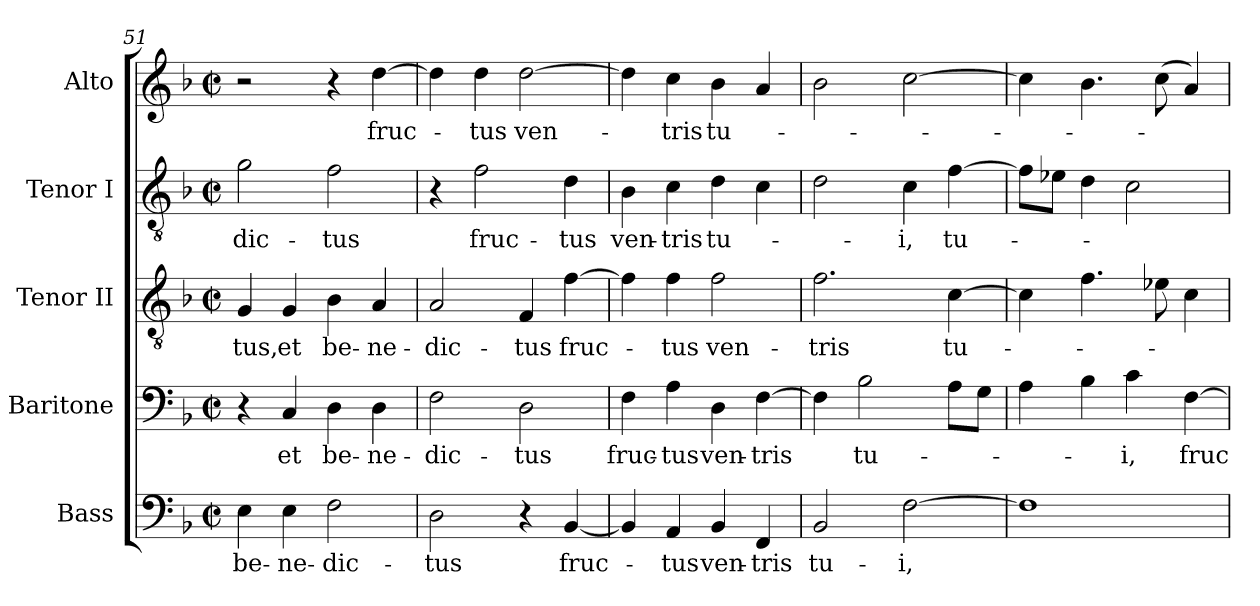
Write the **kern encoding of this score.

**kern	**text	**kern	**text	**kern	**text	**kern	**text	**kern	**text
*part5	*part5	*part4	*part4	*part3	*part3	*part2	*part2	*part1	*part1
*staff5	*staff5	*staff4	*staff4	*staff3	*staff3	*staff2	*staff2	*staff1	*staff1
*I"Bass	*	*I"Baritone	*	*I"Tenor II	*	*I"Tenor I	*	*I"Alto	*
*I'B.	*	*I'Bar.	*	*I'T. II	*	*I'T. I	*	*I'A.	*
!!LO:LB:g=z
*clefF4	*	*clefF4	*	*clefGv2	*	*clefGv2	*	*clefG2	*
*	*	*ITrd7c12	*	*ITrd7c12	*	*ITrd7c12	*	*	*
*k[b-]	*	*k[b-]	*	*k[b-]	*	*k[b-]	*	*k[b-]	*
*F:	*	*F:	*	*F:	*	*F:	*	*F:	*
*M2/2	*	*M2/2	*	*M2/2	*	*M2/2	*	*M2/2	*
*met(c|)	*	*met(c|)	*	*met(c|)	*	*met(c|)	*	*met(c|)	*
=51	=51	=51	=51	=51	=51	=51	=51	=51	=51
!	!LO:LY:b:color=#000000	!	!	!	!	!	!	!	!
!	!	!	!	!	!LO:LY:b:color=#000000	!	!	!	!
!	!	!	!	!	!	!	!LO:LY:b:color=#000000	!	!
4Ei\	be-	4r	.	4GGi/	-tus,	2Gi\	-dic-	2r	.
!	!LO:LY:b:color=#000000	!	!	!	!	!	!	!	!
!	!	!	!LO:LY:b:color=#000000	!	!	!	!	!	!
!	!	!	!	!	!LO:LY:b:color=#000000	!	!	!	!
4Ei\	-ne-	4CCi/	et	4GGi/	et	.	.	.	.
!	!LO:LY:b:color=#000000	!	!	!	!	!	!	!	!
!	!	!	!LO:LY:b:color=#000000	!	!	!	!	!	!
!	!	!	!	!	!LO:LY:b:color=#000000	!	!	!	!
!	!	!	!	!	!	!	!LO:LY:b:color=#000000	!	!
2Fi\	-dic-	4DDi\	be-	4BB-i\	be-	2Fi\	-tus	4r	.
!	!	!	!LO:LY:b:color=#000000	!	!	!	!	!	!
!	!	!	!	!	!LO:LY:b:color=#000000	!	!	!	!
!	!	!	!	!	!	!	!	!	!LO:LY:b:color=#000000
.	.	4DDi\	-ne-	4AAi/	-ne-	.	.	[>4ddi\	fruc-
=52	=52	=52	=52	=52	=52	=52	=52	=52	=52
!	!LO:LY:b:color=#000000	!	!	!	!	!	!	!	!
!	!	!	!LO:LY:b:color=#000000	!	!	!	!	!	!
!	!	!	!	!	!LO:LY:b:color=#000000	!	!	!	!
2Di\	-tus	2FFi\	-dic-	2AAi/	-dic-	4r	.	4ddi\]	.
!	!	!	!	!	!	!	!LO:LY:b:color=#000000	!	!
!	!	!	!	!	!	!	!	!	!LO:LY:b:color=#000000
.	.	.	.	.	.	2Fi\	fruc-	4ddi\	-tus
!	!	!	!LO:LY:b:color=#000000	!	!	!	!	!	!
!	!	!	!	!	!LO:LY:b:color=#000000	!	!	!	!
!	!	!	!	!	!	!	!	!	!LO:LY:b:color=#000000
4r	.	2DDi\	-tus	4FFi/	-tus	.	.	[>2ddi\	ven-
!	!LO:LY:b:color=#000000	!	!	!	!	!	!	!	!
!	!	!	!	!	!LO:LY:b:color=#000000	!	!	!	!
!	!	!	!	!	!	!	!LO:LY:b:color=#000000	!	!
[<4BB-i/	fruc-	.	.	[>4Fi\	fruc-	4Di\	-tus	.	.
=53	=53	=53	=53	=53	=53	=53	=53	=53	=53
!	!	!	!LO:LY:b:color=#000000	!	!	!	!	!	!
!	!	!	!	!	!	!	!LO:LY:b:color=#000000	!	!
4BB-i/]	.	4FFi\	fruc-	4Fi\]	.	4BB-i\	ven-	4ddi\]	.
!	!LO:LY:b:color=#000000	!	!	!	!	!	!	!	!
!	!	!	!LO:LY:b:color=#000000	!	!	!	!	!	!
!	!	!	!	!	!LO:LY:b:color=#000000	!	!	!	!
!	!	!	!	!	!	!	!LO:LY:b:color=#000000	!	!
!	!	!	!	!	!	!	!	!	!LO:LY:b:color=#000000
4AAi/	-tus	4AAi\	-tus	4Fi\	-tus	4Ci\	-tris	4cci\	-tris
!	!LO:LY:b:color=#000000	!	!	!	!	!	!	!	!
!	!	!	!LO:LY:b:color=#000000	!	!	!	!	!	!
!	!	!	!	!	!LO:LY:b:color=#000000	!	!	!	!
!	!	!	!	!	!	!	!LO:LY:b:color=#000000	!	!
!	!	!	!	!	!	!	!	!	!LO:LY:b:color=#000000
4BB-i/	ven-	4DDi\	ven-	2Fi\	ven-	4Di\	tu-	4b-i\	tu-
!	!LO:LY:b:color=#000000	!	!	!	!	!	!	!	!
!	!	!	!LO:LY:b:color=#000000	!	!	!	!	!	!
4FFi/	-tris	[>4FFi\	-tris	.	.	4Ci\	.	4ai/	.
=54	=54	=54	=54	=54	=54	=54	=54	=54	=54
!	!LO:LY:b:color=#000000	!	!	!	!	!	!	!	!
!	!	!	!	!	!LO:LY:b:color=#000000	!	!	!	!
2BB-i/	tu-	4FFi\]	.	2.Fi\	-tris	2Di\	.	2b-i\	.
!	!	!	!LO:LY:b:color=#000000	!	!	!	!	!	!
.	.	2BB-i\	tu-	.	.	.	.	.	.
!	!LO:LY:b:color=#000000	!	!	!	!	!	!	!	!
!	!	!	!	!	!	!	!LO:LY:b:color=#000000	!	!
[>2Fi\	-i,	.	.	.	.	4Ci\	-i,	[>2cci\	.
!	!	!	!	!	!LO:LY:b:color=#000000	!	!	!	!
!	!	!	!	!	!	!	!LO:LY:b:color=#000000	!	!
.	.	8AAi\L	.	[>4Ci\	tu-	[>4Fi\	tu-	.	.
.	.	8GGi\J	.	.	.	.	.	.	.
=55	=55	=55	=55	=55	=55	=55	=55	=55	=55
1Fi]	.	4AAi\	.	4Ci\]	.	8Fi\L]	.	4cci\]	.
.	.	.	.	.	.	8E-Xi\J	.	.	.
.	.	4BB-i\	.	4.Fi\	.	4Di\	.	4.b-i\	.
!	!	!	!LO:LY:b:color=#000000	!	!	!	!	!	!
.	.	4Ci\	-i,	.	.	2Ci\	.	.	.
.	.	.	.	8E-Xi\	.	.	.	(8cci\	.
!	!	!	!LO:LY:b:color=#000000	!	!	!	!	!	!
.	.	[>4FFi\	fruc-	4Ci\	.	.	.	4ai/)	.
=	=	=	=	=	=	=	=	=	=
*-	*-	*-	*-	*-	*-	*-	*-	*-	*-
